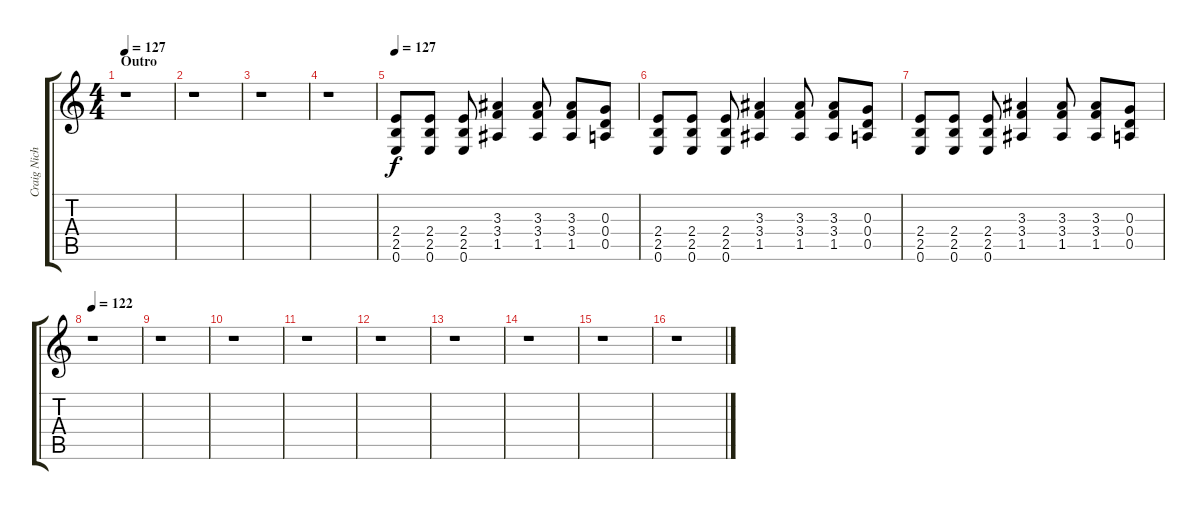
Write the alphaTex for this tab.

\track ("Craig Nicholls 2" "Craig Nich") {instrument electricguitarclean}
\staff {score tabs}
\tuning (E4 B3 G3 D3 A2 E2) {hide}
\ts (4 4)
\section ("" "Outro")
\tempo 127
\clef g2
\ks c
r.1{dy f} |
r.1 |
r.1 |
r.1 |
\tempo 127
(2.4 2.5 0.6).8{volume 10 instrument overdrivenguitar} (2.4 2.5 0.6).8 (2.4 2.5 0.6).8 (3.3 3.4 1.5).4 (3.3 3.4 1.5).8 (3.3 3.4 1.5).8 (0.3 0.4 0.5).8 |
(2.4 2.5 0.6).8 (2.4 2.5 0.6).8 (2.4 2.5 0.6).8 (3.3 3.4 1.5).4 (3.3 3.4 1.5).8 (3.3 3.4 1.5).8 (0.3 0.4 0.5).8 |
(2.4 2.5 0.6).8 (2.4 2.5 0.6).8 (2.4 2.5 0.6).8 (3.3 3.4 1.5).4 (3.3 3.4 1.5).8 (3.3 3.4 1.5).8 (0.3 0.4 0.5).8 |
\tempo 122
r.1 |
r.1 |
r.1 |
r.1 |
r.1 |
r.1 |
r.1 |
r.1 |
r.1
